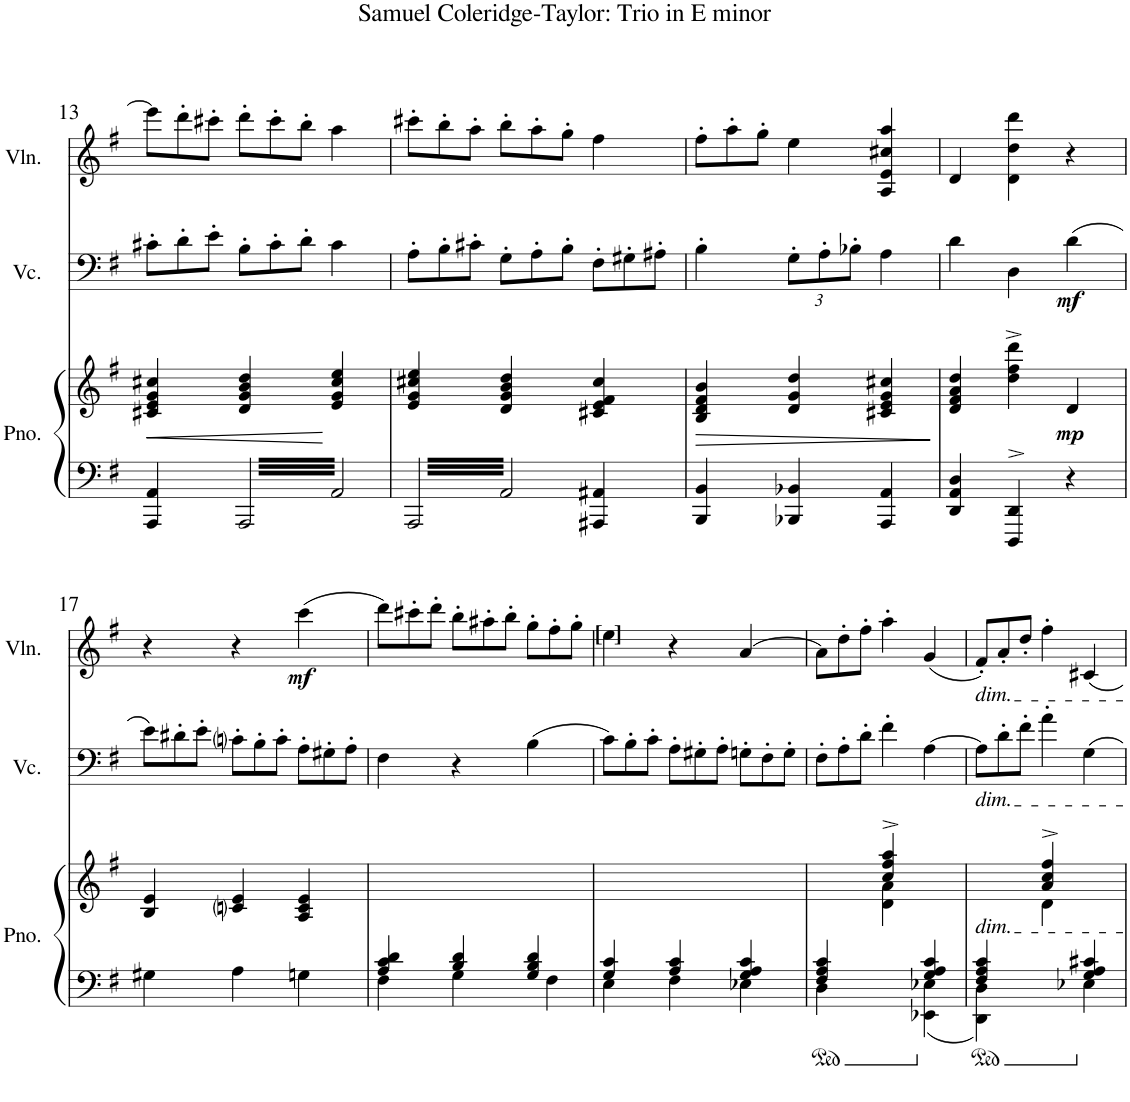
**kern	**kern	**dynam	**kern	**dynam	**kern	**dynam
*part3	*part3	*part3	*part2	*part2	*part1	*part1
*staff4	*staff3	*staff3/4	*staff2	*staff2	*staff1	*staff1
*I"Piano	*	*	*I"Violoncello	*	*I"Violin	*
*I'Pno.	*	*	*I'Vc.	*	*I'Vln.	*
!!LO:PB:g=z
*clefF4	*clefG2	*	*clefF4	*	*clefG2	*
*k[f#]	*k[f#]	*	*k[f#]	*	*k[f#]	*
*M3/4	*M3/4	*	*M3/4	*	*M3/4	*
=13	=13	=13	=13	=13	=13	=13
!	!	!LO:HP:b	!	!	!	!
*	*	*	*Xbrackettup	*	*	*
4AAA/' 4AA/'	4c#X/ 4e/ 4g/ 4cc#X/	<	12c#X'\L	.	12eee\L]	.
.	.	.	12d'\	.	12ddd'\	.
.	.	.	12e'\J	.	12ccc#X'\J	.
*	*	*	*	*	*Xbrackettup	*
6.AAA/	4d/ 4g/ 4b/ 4dd/	.	12B'\L	.	12ddd'\L	.
.	.	.	12c#'\	.	12ccc#'\	.
.	.	.	12d'\J	.	12bb'\J	.
6.AA/	4e/ 4g/ 4cc#/ 4ee/	[	4c#'~\	.	4aa'~\	.
=14	=14	=14	=14	=14	=14	=14
6.AAA/	4e/ 4g/ 4cc#X/ 4ee/	.	12A'\L	.	12ccc#X'\L	.
.	.	.	12B'\	.	12bb'\	.
.	.	.	12c#X'\J	.	12aa'\J	.
6.AA/	4d/ 4g/ 4b/ 4dd/	.	12G'\L	.	12bb'\L	.
.	.	.	12A'\	.	12aa'\	.
.	.	.	12B'\J	.	12gg'\J	.
4AAA#X/ 4AA#X/	4c#X/ 4e/ 4f#/ 4cc#/	.	12F#'\L	.	4ff#'~\	.
.	.	.	12G#X'\	.	.	.
.	.	.	12A#X'\J	.	.	.
=15	=15	=15	=15	=15	=15	=15
!	!	!LO:HP:b	!	!	!	!
4BBB/ 4BB/	4B/ 4d/ 4f#/ 4b/	>	4B'\	.	12ff#'\L	.
.	.	.	.	.	12aa'\	.
.	.	.	.	.	12gg'\J	.
4BBB-X/ 4BB-X/	4d/ 4g/ 4dd/	.	12G'\L	.	4ee'~\	.
.	.	.	12A'\	.	.	.
.	.	.	12B-X'\J	.	.	.
4AAA/ 4AA/	4c#X/ 4e/ 4g/ 4cc#X/	.	4A'~\	.	4A/ 4e/ 4cc#X/ 4aa/	.
.	.	]	.	.	.	.
=16	=16	=16	=16	=16	=16	=16
4DD/'~ 4AA/'~ 4D/'~	4d/'~ 4f#/'~ 4a/'~ 4dd/'~	.	4d'~\	.	4d'~/	.
4DDD/^> 4DD/^>	4dd\^ 4ff#\^ 4ddd\^	.	4D'~\	.	4d\ 4dd\ 4ddd\	.
!	!	!LO:DY:b	!	!LO:DY:b	!	!
4r	4d/	mp	(4d\	mf	4r	.
!!LO:LB:g=z
=17	=17	=17	=17	=17	=17	=17
4G#X\	4B/ 4e/	.	12e'\L)	.	4r	.
.	.	.	12d#X'\	.	.	.
.	.	.	12e'\J	.	.	.
4A\	4cni/ 4e/	.	12cni'\L	.	4r	.
.	.	.	12B'\	.	.	.
.	.	.	12c'\J	.	.	.
!	!	!	!	!	!	!LO:DY:b
4Gn\	4A/ 4c/ 4e/	.	12A'\L	.	(4ccc\	mf
.	.	.	12G#X'\	.	.	.
.	.	.	12A'\J	.	.	.
=18	=18	=18	=18	=18	=18	=18
*^	*	*	*	*	*	*
4A/ 4c/ 4d/	4F#\	2.ryy	.	4F#\	.	12ddd'\L)	.
.	.	.	.	.	.	12ccc#X'\	.
.	.	.	.	.	.	12ddd'\J	.
4B/ 4d/	4G\	.	.	4r	.	12bb'\L	.
.	.	.	.	.	.	12aa#X'\	.
.	.	.	.	.	.	12bb'\J	.
4G/ 4B/ 4d/	4F#\	.	.	(4B\	.	12gg'\L	.
.	.	.	.	.	.	12ff#'\	.
.	.	.	.	.	.	12gg'\J	.
=19	=19	=19	=19	=19	=19	=19	=19
!	!	!	!	!	!	!LO:TX:a:B:t=[  ]	!
4G/ 4c/	4E\	2.ryy	.	12c'\L)	.	4ee\	.
.	.	.	.	12B'\	.	.	.
.	.	.	.	12c'\J	.	.	.
4A/ 4c/	4F#\	.	.	12A'\L	.	4r	.
.	.	.	.	12G#X'\	.	.	.
.	.	.	.	12A'\J	.	.	.
4G/ 4A/ 4c/	4E-X\	.	.	12Gn'\L	.	[4a/	.
.	.	.	.	12F#'\	.	.	.
.	.	.	.	12G'\J	.	.	.
=20	=20	=20	=20	=20	=20	=20	=20
*ped	*	*	*	*	*	*	*
*	*	*^	*	*	*	*	*
*	*	*	*	*	*	*	*brackettup	*
4F#/ 4A/ 4c/	4D\	4ryy	4ryy	.	12F#'\L	.	12a\L]	.
.	.	.	.	.	12A'\	.	12dd'\	.
.	.	.	.	.	12d'\J	.	12ff#'\J	.
4ryy	4ryy	4cc/^> 4ff#/^> 4aa/^>	4d\^< 4a\^<	.	4f#'\	.	4aa'\	.
*	*	*Xped	*	*	*	*	*	*
4G/ 4A/ 4c/	4EE-X\ 4E-X\	4ryy	4ryy	.	[4A\	.	(4g/	.
=21	=21	=21	=21	=21	=21	=21	=21	=21
*ped	*	*	*	*	*	*	*	*
*	*	*	*	*	*brackettup	*	*Xbrackettup	*
!	!	!	!	!	!	!	!LO:TX:b:i:t=dim.	!
!	!	!	!	!	!LO:TX:b:i:t=dim.	!	!	!
!	!	!LO:TX:b:i:t=dim.	!	!	!	!	!	!
4F#/ 4A/ 4c/	4DD\ 4D\	4ryy	4ryy	.	12A\L]	.	12f#'/L)	.
.	.	.	.	.	12d'\	.	12a'/	.
.	.	.	.	.	12f#'\J	.	12dd'/J	.
4ryy	4ryy	4a/^> 4cc/^> 4ff#/^>	4d^<\	.	4a'\	.	4ff#'\	.
*	*	*Xped	*	*	*	*	*	*
4G/ 4A/ 4c#X/	4E-X\	4ryy	4ryy	.	4G\	.	4c#X/	.
*v	*v	*	*	*	*	*	*	*
*	*v	*v	*	*	*	*	*
=	=	=	=	=	=	=
*-	*-	*-	*-	*-	*-	*-
